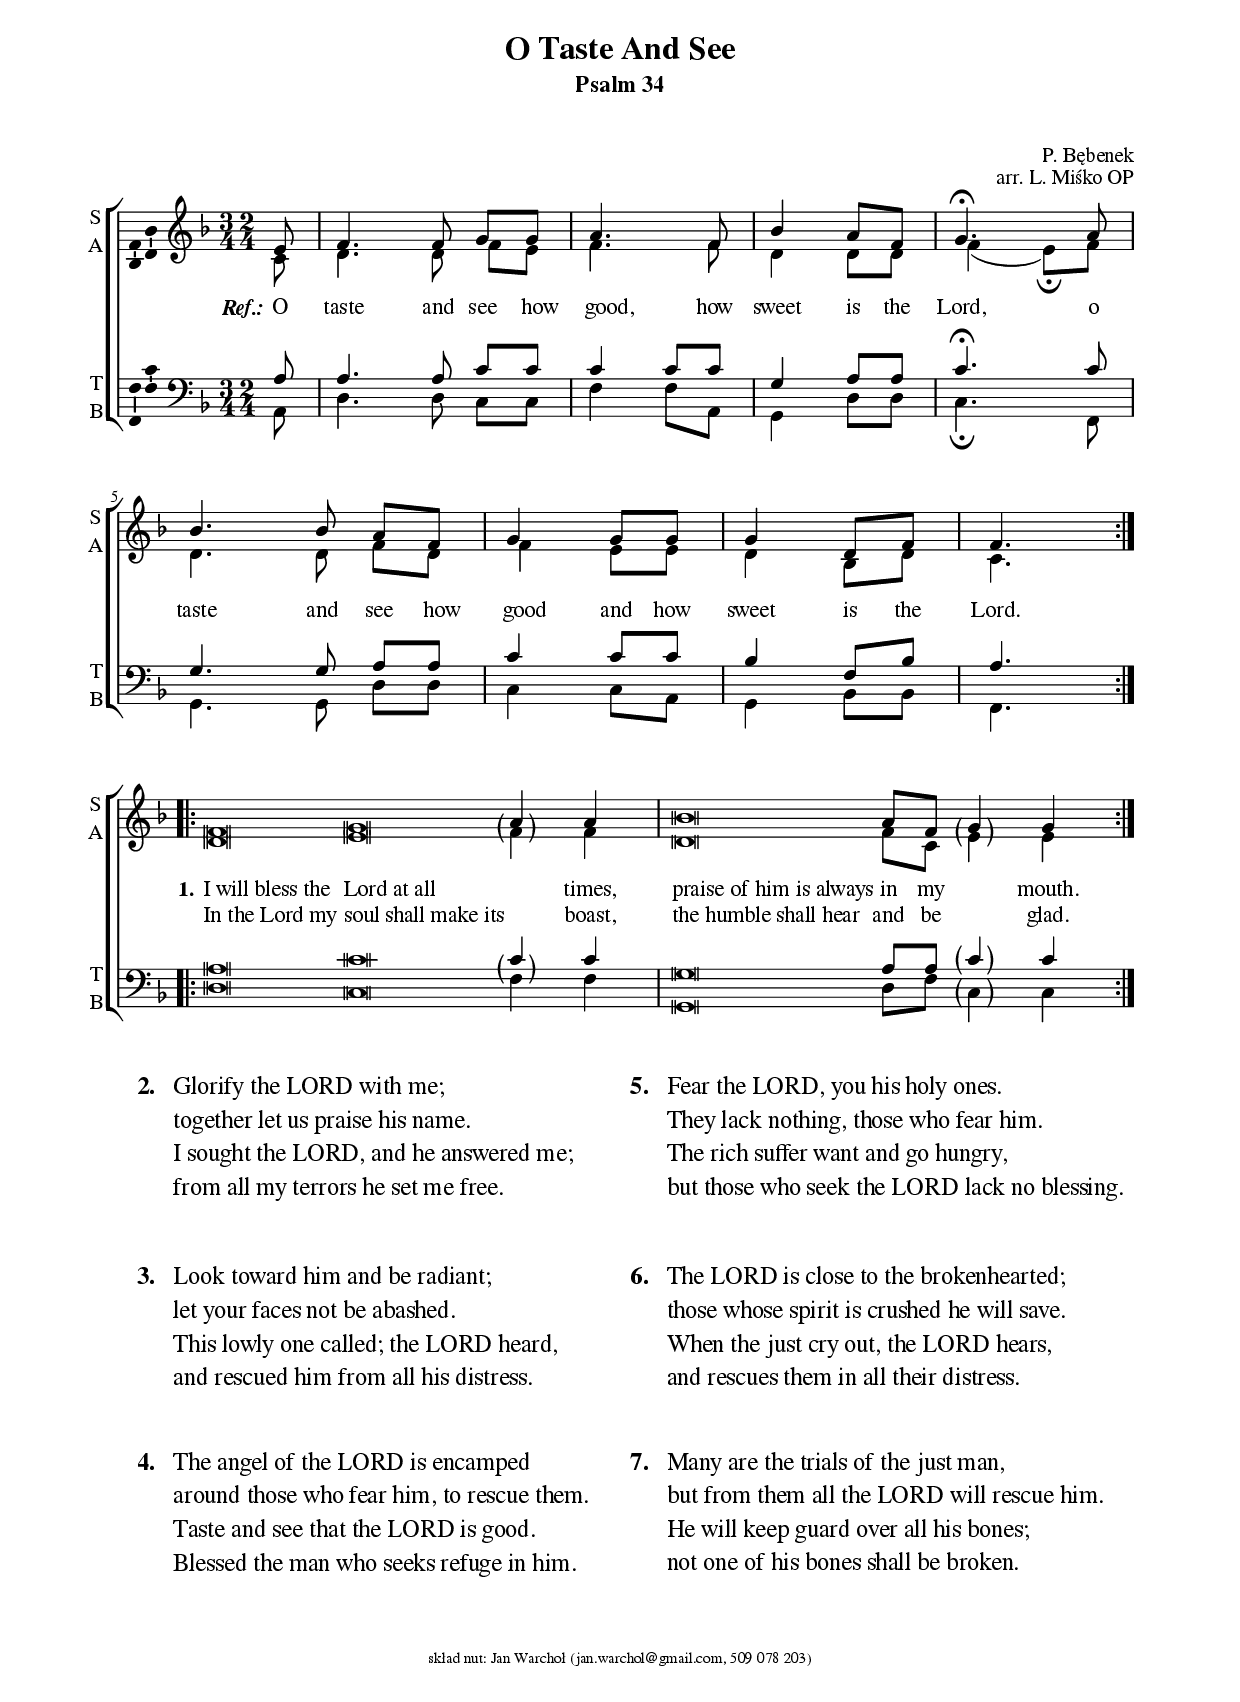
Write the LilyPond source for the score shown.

\version "2.18.2"

#(define ((custom-time-signature one two three four) grob)
   ;; derived from
   ;; http://lilypond.1069038.n5.nabble.com/Mixed-Time-Signatures-Non-regular-alternantion-between-5-8-and-8-8-td18617.html
   (grob-interpret-markup grob
     (markup #:override '(baseline-skip . 0) #:number
       (#:line ((#:column (one two))
                (#:column (three four)))))))


alternatingTimeSignatures =
#(define-music-function (parser location timesigs)
   (list?)
   (let* ((newTime (cons
                    (list-ref timesigs 0)
                    (list-ref timesigs 1)))
          (numOne (number->string (list-ref timesigs 0)))
          (denOne (number->string (list-ref timesigs 1)))
          (numTwo (number->string (list-ref timesigs 2)))
          (denTwo (number->string (list-ref timesigs 3))))
     #{
       \override Score.TimeSignature.stencil =
       #(custom-time-signature numOne denOne numTwo denTwo)
       \time #newTime
     #}
     ))

\version "2.17.3"

\paper {
  indent = 2 \mm
  short-indent = 2 \mm
  left-margin = 18 \mm
  right-margin = 18 \mm
}

\bookOutputSuffix "a4-2pieciolinie"

#(set-global-staff-size 18)

\paper {
  top-markup-spacing #'basic-distance = 10
  system-system-spacing #'basic-distance = 18
  score-markup-spacing #'basic-distance = 18
  \version "2.17.3"

bookTitleMarkup = \markup {
  \override #'(baseline-skip . 3.5)
  \column {
    \fill-line { \fromproperty #'header:dedication }
    \override #'(baseline-skip . 3.5)
    \column {
      \fill-line {
        \huge \larger \larger \bold
        \fromproperty #'header:title
      }
      \fill-line {
        \large \bold
        \fromproperty #'header:subtitle
      }
      \fill-line {
        \smaller \bold
        \fromproperty #'header:subsubtitle
      }
      \fromproperty #'header:odsteppotytule
      \fill-line \general-align #Y #-1 {
        \left-column {
          \fromproperty #'header:poet
          \fromproperty #'header:meter
        }
        { \large \bold \fromproperty #'header:instrument }
        \override #'(baseline-skip . 2.4)
        \right-column {
          \fromproperty #'header:composer
          \fromproperty #'header:arranger
        }
      }
    }
  }
}

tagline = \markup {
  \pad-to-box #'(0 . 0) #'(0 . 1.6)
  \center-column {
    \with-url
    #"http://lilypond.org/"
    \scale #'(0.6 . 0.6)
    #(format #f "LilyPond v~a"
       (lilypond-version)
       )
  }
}

oddFooterMarkup = \markup {
  \override #'(baseline-skip . 1)
  \column {
    \fill-line {
      %% Copyright header field only on first page in each bookpart.
      \on-the-fly #part-first-page {
        \override #'(baseline-skip . 2)
        \center-column {
          \scale #'(0.9 . 0.9)
          \fromproperty #'header:copyright
          \scale #'(0.75 . 0.75)
          "skład nut: Jan Warchoł (jan.warchol@gmail.com, 509 078 203)"
        }
      }
    }
    \fill-line {
      %% Tagline header field only on last page in the book.
      \on-the-fly #last-page \fromproperty #'header:tagline
    }
  }
}

  system-count = 3
  %annotate-spacing = ##t
}

\header {
  odsteppotytule = \markup \vspace #2
}

\header	{
  title = "O Taste And See"
  subtitle = "Psalm 34"
  composer = "P. Bębenek"
  arranger = "arr. L. Miśko OP"
  editor = "skład nut: Jan Warchoł"
}

%--------------------------------MELODIA
metrumitp = {
  \key f \major
  \alternatingTimeSignatures #'(3 4 2 4)
  \tempo ""
  \partial 8
  \set Timing.beamExceptions = #'()
  \set Timing.beamHalfMeasure = ##f
  \override ParenthesesItem #'padding = #0.5
  \override ParenthesesItem #'font-size = 3.5
}
melodiaSopranu = \relative f' {
  \repeat volta 2 {
    \metrumitp
    e8 |
    \omit Score.TimeSignature
    \time 3/4
    f4. f8 g g |
    \time 2/4
    a4. f8 |
    bes4 a8 f |
    g4. \fermata a8 |
    \time 3/4
    bes4. bes8 a f |
    \time 2/4
    g4 g8 g |
    g4 d8 f |
    f4.
  }
  \repeat volta 2 {
    \override ParenthesesItem #'extra-offset = #'(0 . -0.5)
    \cadenzaOn f\breve g \parenthesize a4 a \cadenzaOff \bar "|"
    \cadenzaOn bes\breve a8 f \parenthesize g4 g \cadenzaOff
  }
}
melodiaAltu = \relative f' {
  \repeat volta 2 {
    \metrumitp
    c8 |
    d4. d8 f e |
    f4. f8 |
    d4 d8 d |
    f4 ( e8 \fermata ) f8 |
    d4. d8 f d
    f4 e8 e8 |
    d4 bes8 d |
    c4.
  }
  \repeat volta 2 {
    \cadenzaOn d\breve e f4 f \cadenzaOff \bar "|"
    \cadenzaOn d\breve f8 c e4 e \cadenzaOff
  }
}
melodiaTenorow = \relative f {
  \repeat volta 2 {
    \metrumitp
    a8 | a4. a8 c8 c |
    c4 c8 c |
    g4 a8 a |
    c4. \fermata c8 |
    g4. g8 a a |
    c4 c8 c8 |
    bes4 f8 bes |
    a4.
  }
  \repeat volta 2 {
    \override ParenthesesItem #'extra-offset = #'(0 . -1)
    \cadenzaOn a\breve c \parenthesize c4 c \cadenzaOff \bar "|"
    \revert ParenthesesItem #'extra-offset
    \cadenzaOn g\breve a8 a \parenthesize c4 c \cadenzaOff
  }
}
melodiaBasow = \relative f {
  \repeat volta 2 {
    \metrumitp
    a,8 | d4. d8 c8 c |
    f4 f8 a,8 |
    g4 d'8 d |
    c4. \fermata f,8 |
    g4. g8 d' d |
    c4 c8 a8 |
    g4 bes8 bes |
    f4.
  }
  \repeat volta 2 {
    \cadenzaOn d'\breve c f4 f \cadenzaOff \bar "|"
    \cadenzaOn g,\breve d'8 f \parenthesize c4 c \cadenzaOff
  }
}
akordy = \chordmode {
}

#(define powiekszenie-zwrotek '(1.2 . 1.2))
#(define interlinia '(baseline-skip . 3)) % 3 is Lily default
odstepMiedzyZwrotkami = \markup \vspace #2
odstepOdNumeruDoZwrotki = \markup \hspace #1

\include "../.szablon/globalne-ustawienia-formatowania.ily"

%--------------------------------SŁOWA
tekst = \lyricmode {
  \set stanza = \markup \italic "Ref.:"
  O taste and see
  \override LyricText.X-offset = #-0.5
  how good,
  \revert LyricText.X-offset
  how sweet is the Lord,
  o taste and see
  \override LyricText.X-offset = #-0.5
  how good
  \revert LyricText.X-offset
  and how sweet is the Lord.
  \set stanza = "1."
  \once \override LyricText #'self-alignment-X = #LEFT
  "I will bless the"
  \once \override LyricText #'self-alignment-X = #LEFT
  "Lord at all" \skip 1 times,
  \once \override LyricText #'self-alignment-X = #LEFT
  "praise of him is always" in my \skip 1 mouth.
}

tekstSopranu = \tekst
tekstAltu = \tekst
tekstTenorow = \tekst
tekstBasow = \tekst

zwrotkaII = \markup \column {
  "Glorify the LORD with me;"
  "together let us praise his name."
  "I sought the LORD, and he answered me;"
  "from all my terrors he set me free."
}
zwrotkaIII = \markup \column {
  "Look toward him and be radiant;"
  "let your faces not be abashed."
  "This lowly one called; the LORD heard,"
  "and rescued him from all his distress."
}
zwrotkaIV = \markup \column {
  "The angel of the LORD is encamped"
  "around those who fear him, to rescue them."
  "Taste and see that the LORD is good."
  "Blessed the man who seeks refuge in him."
}
zwrotkaV = \markup \column {
  "Fear the LORD, you his holy ones."
  "They lack nothing, those who fear him."
  "The rich suffer want and go hungry,"
  "but those who seek the LORD lack no blessing."
}
zwrotkaVI = \markup \column {
  "The LORD is close to the brokenhearted;"
  "those whose spirit is crushed he will save."
  "When the just cry out, the LORD hears,"
  "and rescues them in all their distress."
}
zwrotkaVII = \markup \column {
  "Many are the trials of the just man,"
  "but from them all the LORD will rescue him."
  "He will keep guard over all his bones;"
  "not one of his bones shall be broken."
}

drugiWers = \lyricmode {
  \repeat unfold 23 { \skip 1 }
  \once \override LyricText #'self-alignment-X = #LEFT
  "In the Lord my"
  \once \override LyricText #'self-alignment-X = #LEFT
  % when I tried using \skip instead of hidden x, alignment was wrong
  "soul shall make its" \once \hide LyricText x boast,
  \once \override LyricText #'self-alignment-X = #LEFT
  "the humble shall hear" and be \skip 1 glad.
}

drugiWersSopranu = \drugiWers
drugiWersAltu = \drugiWers
drugiWersTenorow = \drugiWers
drugiWersBasow = \drugiWers


\version "2.17.3"

\score {
  \new ChoirStaff <<
    % \new ChordNames { \germanChords \akordy }
    \new Staff = panie <<
      \clef treble
      \set Staff.instrumentName = \markup \center-column { S A }
      \set Staff.shortInstrumentName = \markup \center-column { S A }
      \new Voice = sopran {
        \set Voice.midiInstrument = "clarinet"
        \dynamicUp
        \override Ambitus #'X-offset = #1.7

        \voiceOne
        \melodiaSopranu
      }
      \new Voice = alt {
        \set Voice.midiInstrument = "english horn"
        \override Hairpin #'stencil = ##f
        \override DynamicText #'stencil = ##f
        \override DynamicTextSpanner #'stencil = ##f
        \override TextScript #'stencil = ##f

        \voiceTwo
        \melodiaAltu
      }
    >>

    \new Lyrics \with {
      \override VerticalAxisGroup #'staff-affinity = #CENTER
    }
    \lyricsto sopran \tekst
    \new Lyrics \with {
      \override VerticalAxisGroup #'staff-affinity = #CENTER
    }
    \lyricsto sopran \drugiWers

    \new Staff = panowie <<
      \clef bass
      \set Staff.instrumentName = \markup \center-column { T B }
      \set Staff.shortInstrumentName = \markup \center-column { T B }
      \new Voice = tenor {
        \set Voice.midiInstrument = "english horn"
        \override Hairpin #'stencil = ##f
        \override DynamicText #'stencil = ##f
        \override DynamicTextSpanner #'stencil = ##f
        \override TextScript #'stencil = ##f
        \override Ambitus #'X-offset = #1.7

        \voiceOne
        \melodiaTenorow
      }
      \new Voice = bas {
        \set Voice.midiInstrument = "clarinet"
        \dynamicDown

        \voiceTwo
        \melodiaBasow
      }
    >>
  >>
}

\layout {
  \context {
    \Lyrics
    \override VerticalAxisGroup
    #'nonstaff-relatedstaff-spacing #'padding = #1.5
  }
}

\version "2.17.3"

\markup {
  \fill-line {
    \scale #powiekszenie-zwrotek {
      \null

      \override #interlinia
      \column {
        \line {
          \bold
          "2."
          \odstepOdNumeruDoZwrotki
          \zwrotkaII
        }
        \odstepMiedzyZwrotkami
        \line {
          \bold
          "3."
          \odstepOdNumeruDoZwrotki
          \zwrotkaIII
        }
        \odstepMiedzyZwrotkami
        \line {
          \bold
          "4."
          \odstepOdNumeruDoZwrotki
          \zwrotkaIV
        }
        \odstepMiedzyZwrotkami
      }

      \null

      \override #interlinia
      \column {
        \line {
          \bold
          "5."
          \odstepOdNumeruDoZwrotki
          \zwrotkaV
        }
        \odstepMiedzyZwrotkami
        \line {
          \bold
          "6."
          \odstepOdNumeruDoZwrotki
          \zwrotkaVI
        }
        \odstepMiedzyZwrotkami
        \line {
          \bold
          "7."
          \odstepOdNumeruDoZwrotki
          \zwrotkaVII
        }
        \odstepMiedzyZwrotkami
      }

      \null
    }
  }
}

